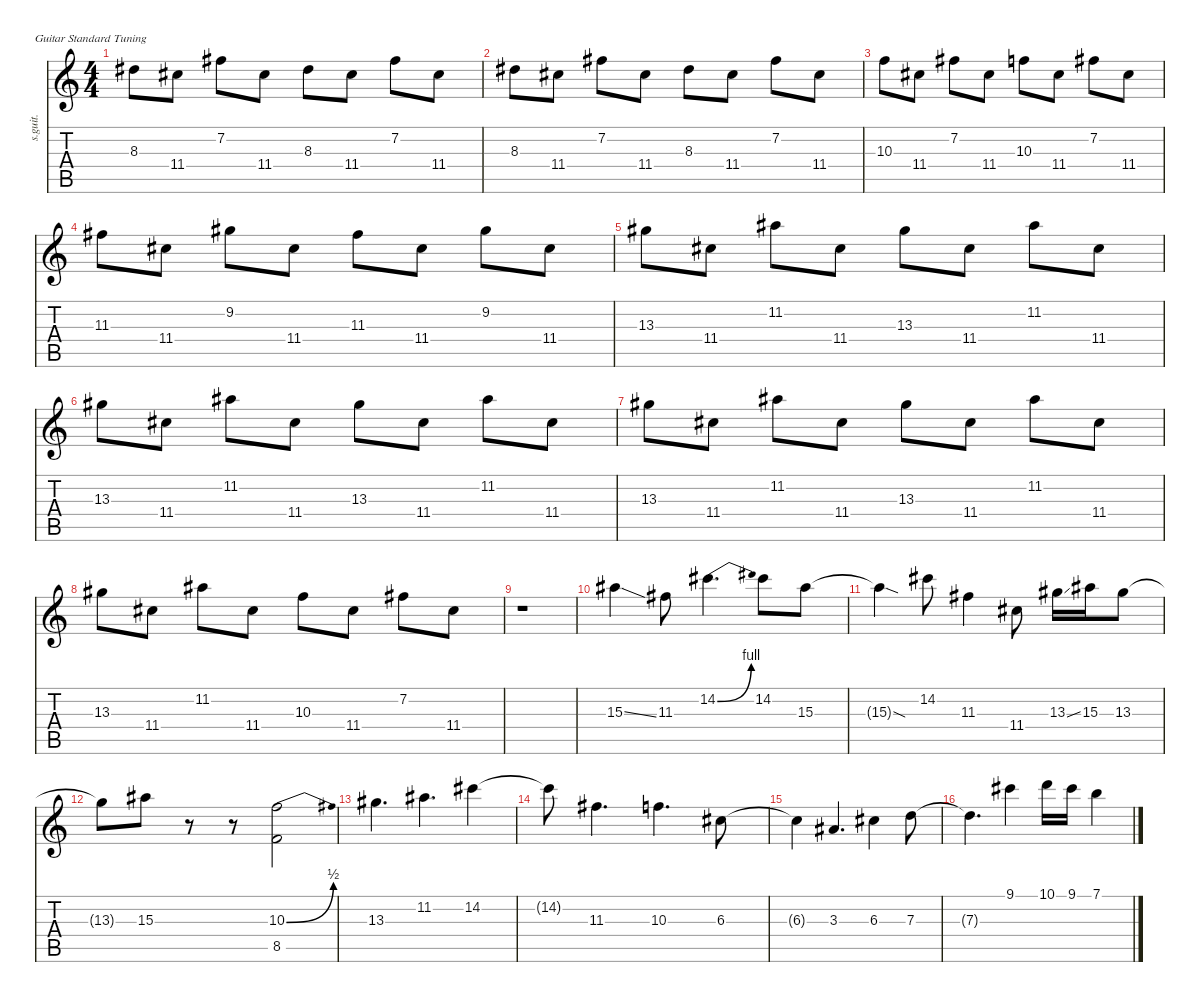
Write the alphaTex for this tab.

\defaultSystemsLayout 4
\hideDynamics
\bracketExtendMode nobrackets
\track ("Track 1" "s.guit.") {instrument acousticguitarsteel}
\staff {score tabs}
\tuning (E4 B3 G3 D3 A2 E2)
\ts (4 4)
\tempo (160 hide)
\clef g2
\ks c
8.3{acc #}.8{dy f} 11.4{acc #}.8 7.2{acc #}.8 11.4{acc #}.8 8.3{acc #}.8 11.4{acc #}.8 7.2{acc #}.8 11.4{acc #}.8 |
8.3{acc #}.8 11.4{acc #}.8 7.2{acc #}.8 11.4{acc #}.8 8.3{acc #}.8 11.4{acc #}.8 7.2{acc #}.8 11.4{acc #}.8 |
10.3.8 11.4{acc #}.8 7.2{acc #}.8 11.4{acc #}.8 10.3.8 11.4{acc #}.8 7.2{acc #}.8 11.4{acc #}.8 |
11.3{acc #}.8 11.4{acc #}.8 9.2{acc #}.8 11.4{acc #}.8 11.3{acc #}.8 11.4{acc #}.8 9.2{acc #}.8 11.4{acc #}.8 |
13.3{acc #}.8 11.4{acc #}.8 11.2{acc #}.8 11.4{acc #}.8 13.3{acc #}.8 11.4{acc #}.8 11.2{acc #}.8 11.4{acc #}.8 |
13.3{acc #}.8 11.4{acc #}.8 11.2{acc #}.8 11.4{acc #}.8 13.3{acc #}.8 11.4{acc #}.8 11.2{acc #}.8 11.4{acc #}.8 |
13.3{acc #}.8 11.4{acc #}.8 11.2{acc #}.8 11.4{acc #}.8 13.3{acc #}.8 11.4{acc #}.8 11.2{acc #}.8 11.4{acc #}.8 |
13.3{acc #}.8 11.4{acc #}.8 11.2{acc #}.8 11.4{acc #}.8 10.3.8 11.4{acc #}.8 7.2{acc #}.8 11.4{acc #}.8 |
r.1 |
15.3{ss acc #}.4 11.3{acc #}.8 14.2{be (bend 0 0 60 4) acc #}.4{d} 14.2{acc #}.8 15.3{acc #}.8 |
15.3{sod t acc #}.4 14.2{acc #}.8 11.3{acc #}.4 11.4{acc #}.8 13.3{ss acc #}.16 15.3{acc #}.16 13.3{acc #}.8 |
13.3{t acc #}.8 15.3{acc #}.8 r.8 r.8 (10.3{be (bend 0 0 60 2)} 8.5).2 |
13.3{acc #}.4{d} 11.2{acc #}.4{d} 14.2{acc #}.4 |
14.2{t acc #}.8 11.3{acc #}.4{d} 10.3.4{d} 6.3{acc #}.8 |
6.3{t acc #}.4 3.3{acc #}.4{d} 6.3{acc #}.4 7.3.8 |
7.3{t}.4{d} 9.1{acc #}.4 10.1.16 9.1{acc #}.16 7.1.4
